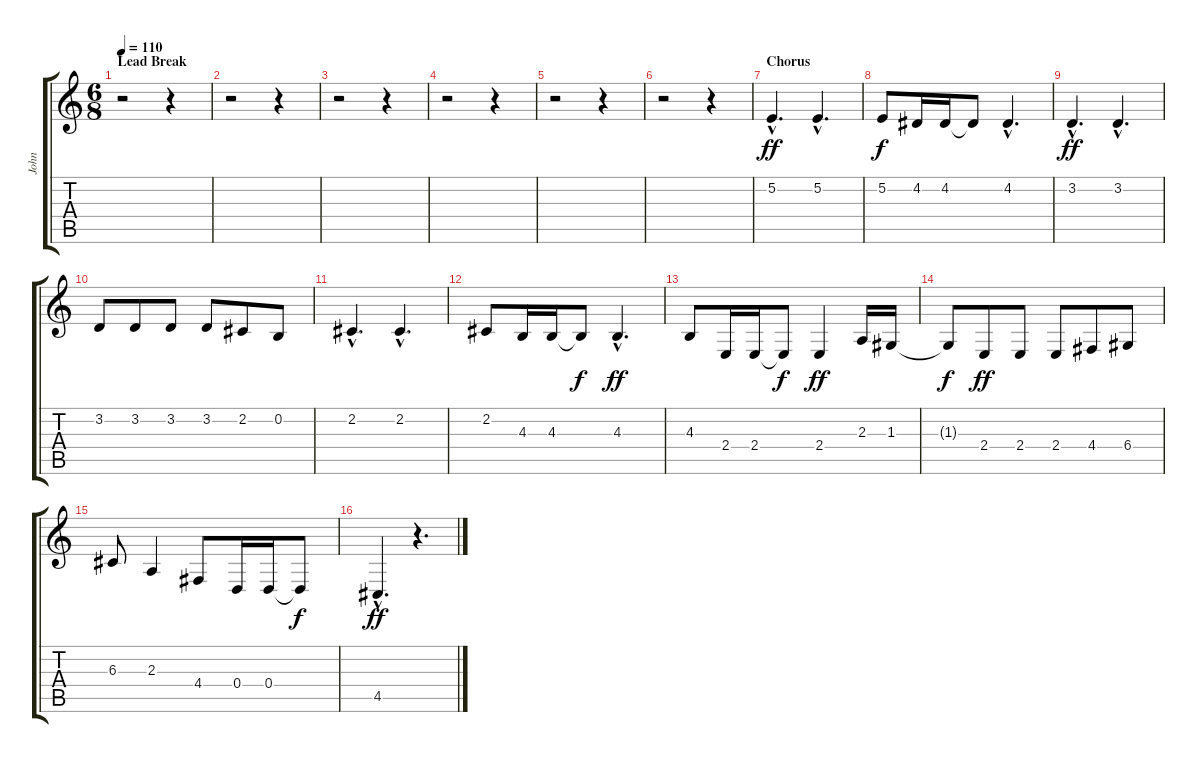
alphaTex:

\track ("John" "John") {instrument altosax}
\staff {score tabs}
\tuning (E4 B3 G3 D3 A2 E2) {hide}
\ts (6 8)
\section ("" "Lead Break")
\tempo 110
\clef g2
\ks c
r.2{dy ff} r.4 |
r.2 r.4 |
r.2 r.4 |
r.2 r.4 |
r.2 r.4 |
r.2 r.4 |
\section ("" "Chorus")
5.2{hac}.4{d} 5.2{hac}.4{d} |
5.2.8{dy f} 4.2.16 4.2.16 4.2{t}.8 4.2{hac}.4{d} |
3.2{hac}.4{d dy ff} 3.2{hac}.4{d} |
3.2.8 3.2.8 3.2.8 3.2.8 2.2.8 0.2.8 |
2.2{hac}.4{d} 2.2{hac}.4{d} |
2.2.8 4.3.16 4.3.16 4.3{t}.8{dy f} 4.3{hac}.4{d dy ff} |
4.3.8 2.4.16 2.4.16 2.4{t}.8{dy f} 2.4.4{dy ff} 2.3.16 1.3.16 |
1.3{t}.8{dy f} 2.4.8{dy ff} 2.4.8 2.4.8 4.4.8 6.4.8 |
6.3.8 2.3.4 4.4.8 0.4.16 0.4.16 0.4{t}.8{dy f} |
4.5{hac}.4{d dy ff} r.4{d}
